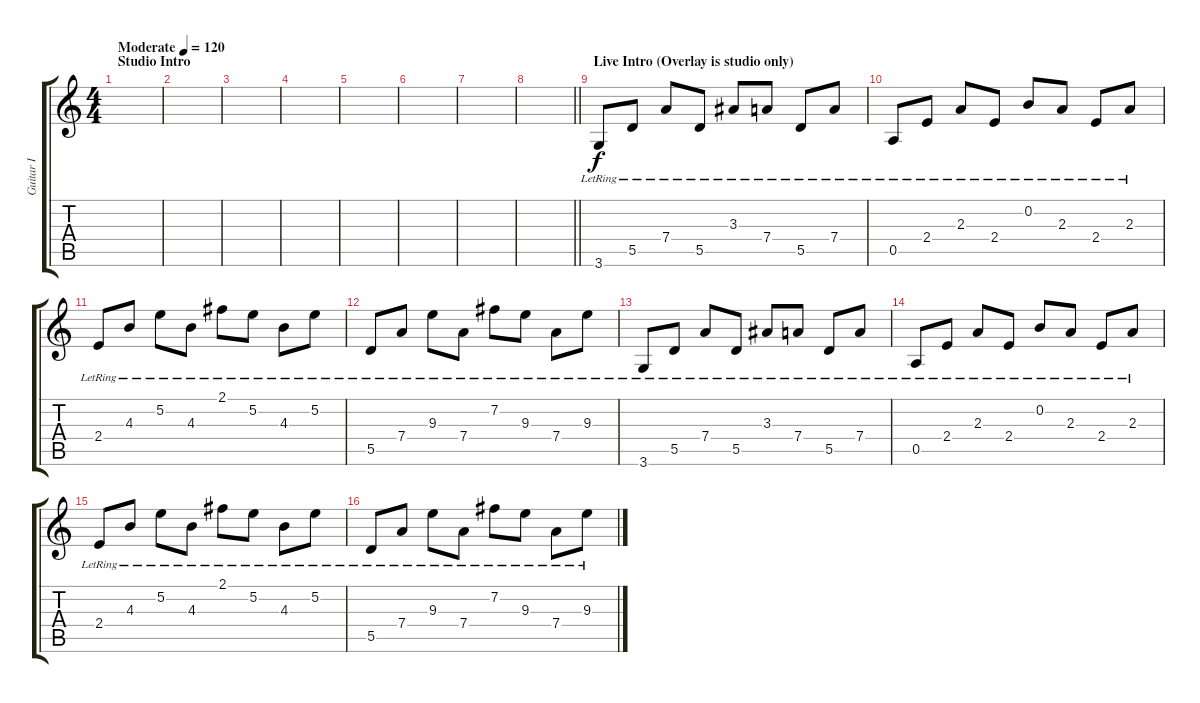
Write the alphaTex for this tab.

\track ("Guitar I" "Guitar I") {instrument electricguitarclean}
\staff {score tabs}
\tuning (E4 B3 G3 D3 A2 E2) {hide}
\ts (4 4)
\section ("" "Studio Intro")
\tempo (120 "Moderate")
\clef g2
\ks c
|
|
|
|
|
|
|
\barLineRight lightlight
|
\section ("" "Live Intro (Overlay is studio only)")
3.6{lr}.8 5.5{lr}.8 7.4{lr}.8 5.5{lr}.8 3.3{lr}.8 7.4{lr}.8 5.5{lr}.8 7.4{lr}.8 |
0.5{lr}.8 2.4{lr}.8 2.3{lr}.8 2.4{lr}.8 0.2{lr}.8 2.3{lr}.8 2.4{lr}.8 2.3{lr}.8 |
2.4{lr}.8 4.3{lr}.8 5.2{lr}.8 4.3{lr}.8 2.1{lr}.8 5.2{lr}.8 4.3{lr}.8 5.2{lr}.8 |
5.5{lr}.8 7.4{lr}.8 9.3{lr}.8 7.4{lr}.8 7.2{lr}.8 9.3{lr}.8 7.4{lr}.8 9.3{lr}.8 |
3.6{lr}.8 5.5{lr}.8 7.4{lr}.8 5.5{lr}.8 3.3{lr}.8 7.4{lr}.8 5.5{lr}.8 7.4{lr}.8 |
0.5{lr}.8 2.4{lr}.8 2.3{lr}.8 2.4{lr}.8 0.2{lr}.8 2.3{lr}.8 2.4{lr}.8 2.3{lr}.8 |
2.4{lr}.8 4.3{lr}.8 5.2{lr}.8 4.3{lr}.8 2.1{lr}.8 5.2{lr}.8 4.3{lr}.8 5.2{lr}.8 |
5.5{lr}.8 7.4{lr}.8 9.3{lr}.8 7.4{lr}.8 7.2{lr}.8 9.3{lr}.8 7.4{lr}.8 9.3{lr}.8
